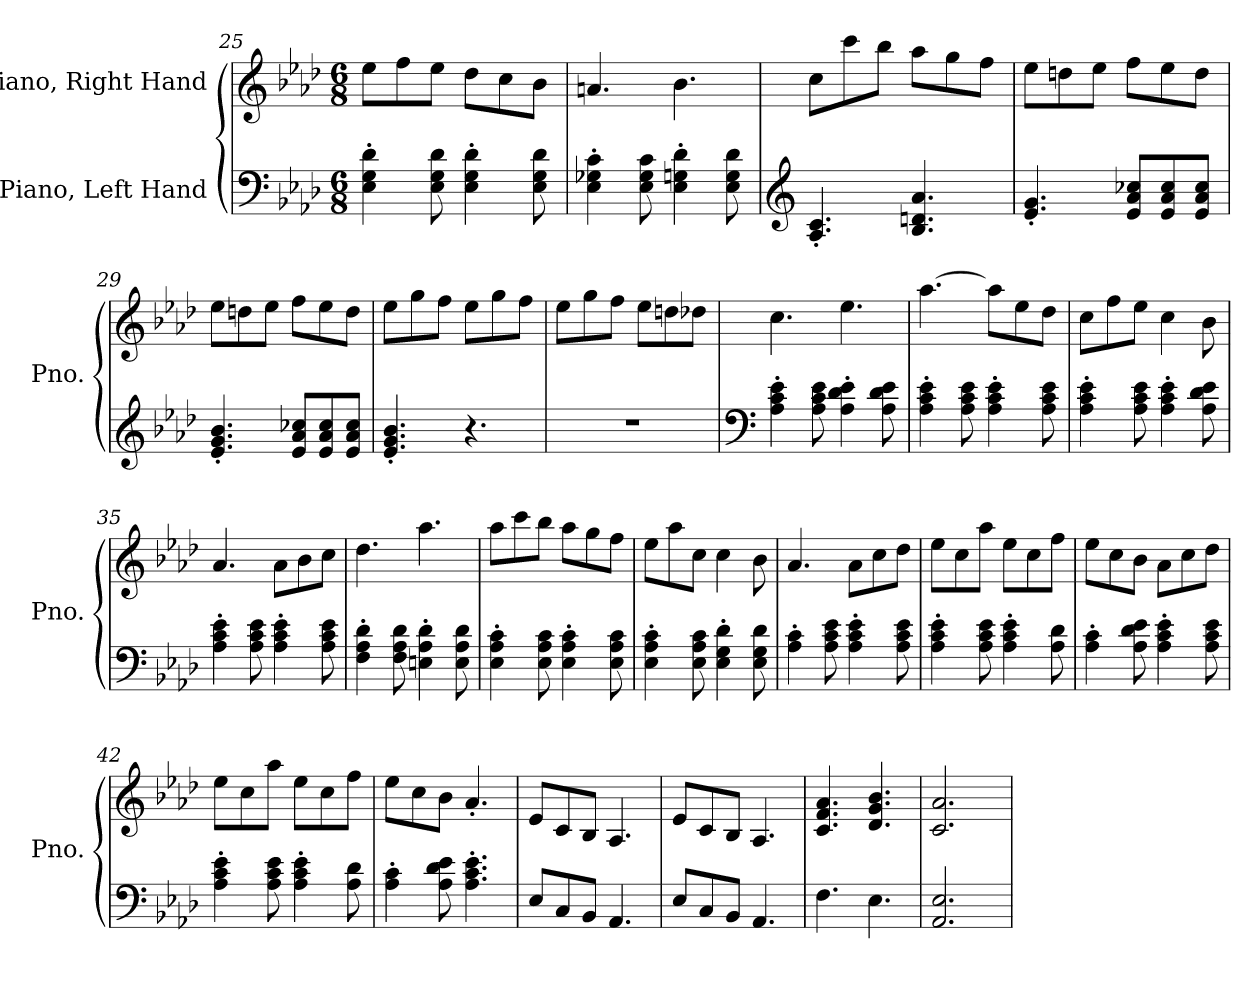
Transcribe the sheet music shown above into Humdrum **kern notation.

**kern	**kern
*part2	*part1
*staff2	*staff1
*I"Piano, Left Hand	*I"Piano, Right Hand
*I'Pno.	*I'Pno.
*clefF4	*clefG2
*k[b-e-a-d-]	*k[b-e-a-d-]
*M6/8	*M6/8
=25	=25
4E-\' 4G\' 4d-\'	8ee-\L
.	8ff\
8E-\ 8G\ 8d-\	8ee-\J
4E-\' 4G\' 4d-\'	8dd-\L
.	8cc\
8E-\ 8G\ 8d-\	8b-\J
=26	=26
4E-\' 4G-X\' 4c\'	4.an/
8E-\ 8G-\ 8c\	.
4E-\' 4Gn\' 4d-\'	4.b-\
8E-\ 8G\ 8d-\	.
=27	=27
*clefG2	*
4.A-/' 4.c/'	8cc\L
.	8ccc\
.	8bb-\J
4.B-/ 4.dn/ 4.a-/	8aa-\L
.	8gg\
.	8ff\J
!!LO:LB:g=z
=28	=28
4.e-/' 4.g/'	8ee-\L
.	8ddn\
.	8ee-\J
8e-/ 8a-/ 8cc-X/L	8ff\L
8e-/ 8a-/ 8cc-/	8ee-\
8e-/ 8a-/ 8cc-/J	8dd\J
=29	=29
4.e-/' 4.g/' 4.b-/'	8ee-\L
.	8ddn\
.	8ee-\J
8e-/ 8a-/ 8cc-X/L	8ff\L
8e-/ 8a-/ 8cc-/	8ee-\
8e-/ 8a-/ 8cc-/J	8dd\J
=30	=30
4.e-/' 4.g/' 4.b-/'	8ee-\L
.	8gg\
.	8ff\J
4.r	8ee-\L
.	8gg\
.	8ff\J
=31	=31
2.r	8ee-\L
.	8gg\
.	8ff\J
.	8ee-\L
.	8ddn\
.	8dd-X\J
=32	=32
*clefF4	*
4A-\' 4c\' 4e-\'	4.cc\
8A-\ 8c\ 8e-\	.
4A-\' 4d-\' 4e-\'	4.ee-\
8A-\ 8d-\ 8e-\	.
!!LO:PB:g=z
=33	=33
4A-\' 4c\' 4e-\'	[4.aa-\
8A-\ 8c\ 8e-\	.
4A-\' 4c\' 4e-\'	8aa-\L]
.	8ee-\
8A-\ 8c\ 8e-\	8dd-\J
=34	=34
4A-\' 4c\' 4e-\'	8cc\L
.	8ff\
8A-\ 8c\ 8e-\	8ee-\J
4A-\' 4c\' 4e-\'	4cc\
8A-\ 8d-\ 8e-\	8b-\
=35	=35
4A-\' 4c\' 4e-\'	4.a-/
8A-\ 8c\ 8e-\	.
4A-\' 4c\' 4e-\'	8a-\L
.	8b-\
8A-\ 8c\ 8e-\	8cc\J
=36	=36
4F\' 4A-\' 4d-\'	4.dd-\
8F\ 8A-\ 8d-\	.
4En\' 4A-\' 4d-\'	4.aa-\
8E\ 8A-\ 8d-\	.
=37	=37
4E-\' 4A-\' 4c\'	8aa-\L
.	8ccc\
8E-\ 8A-\ 8c\	8bb-\J
4E-\' 4A-\' 4c\'	8aa-\L
.	8gg\
8E-\ 8A-\ 8c\	8ff\J
=38	=38
4E-\' 4A-\' 4c\'	8ee-\L
.	8aa-\
8E-\ 8A-\ 8c\	8cc\J
4E-\' 4G\' 4d-\'	4cc\
8E-\ 8G\ 8d-\	8b-\
!!LO:LB:g=z
=39	=39
4A-\' 4c\'	4.a-/
8A-\ 8c\ 8e-\	.
4A-\' 4c\' 4e-\'	8a-\L
.	8cc\
8A-\ 8c\ 8e-\	8dd-\J
=40	=40
4A-\' 4c\' 4e-\'	8ee-\L
.	8cc\
8A-\ 8c\ 8e-\	8aa-\J
4A-\' 4c\' 4e-\'	8ee-\L
.	8cc\
8A-\ 8d-\	8ff\J
=41	=41
4A-\' 4c\'	8ee-\L
.	8cc\
8A-\ 8d-\ 8e-\	8b-\J
4A-\' 4c\' 4e-\'	8a-\L
.	8cc\
8A-\ 8c\ 8e-\	8dd-\J
=42	=42
4A-\' 4c\' 4e-\'	8ee-\L
.	8cc\
8A-\ 8c\ 8e-\	8aa-\J
4A-\' 4c\' 4e-\'	8ee-\L
.	8cc\
8A-\ 8d-\	8ff\J
=43	=43
4A-\' 4c\'	8ee-\L
.	8cc\
8A-\ 8d-\ 8e-\	8b-\J
4.A-\' 4.c\' 4.e-\'	4.a-'/
=44	=44
8E-/L	8e-/L
8C/	8c/
8BB-/J	8B-/J
4.AA-/	4.A-/
!!LO:LB:g=z
=45	=45
8E-/L	8e-/L
8C/	8c/
8BB-/J	8B-/J
4.AA-/	4.A-/
=46	=46
4.F\	4.c/ 4.f/ 4.a-/
4.E-\	4.d-/ 4.g/ 4.b-/
=47	=47
2.AA-/ 2.E-/	2.c/ 2.a-/
=	=
*-	*-
